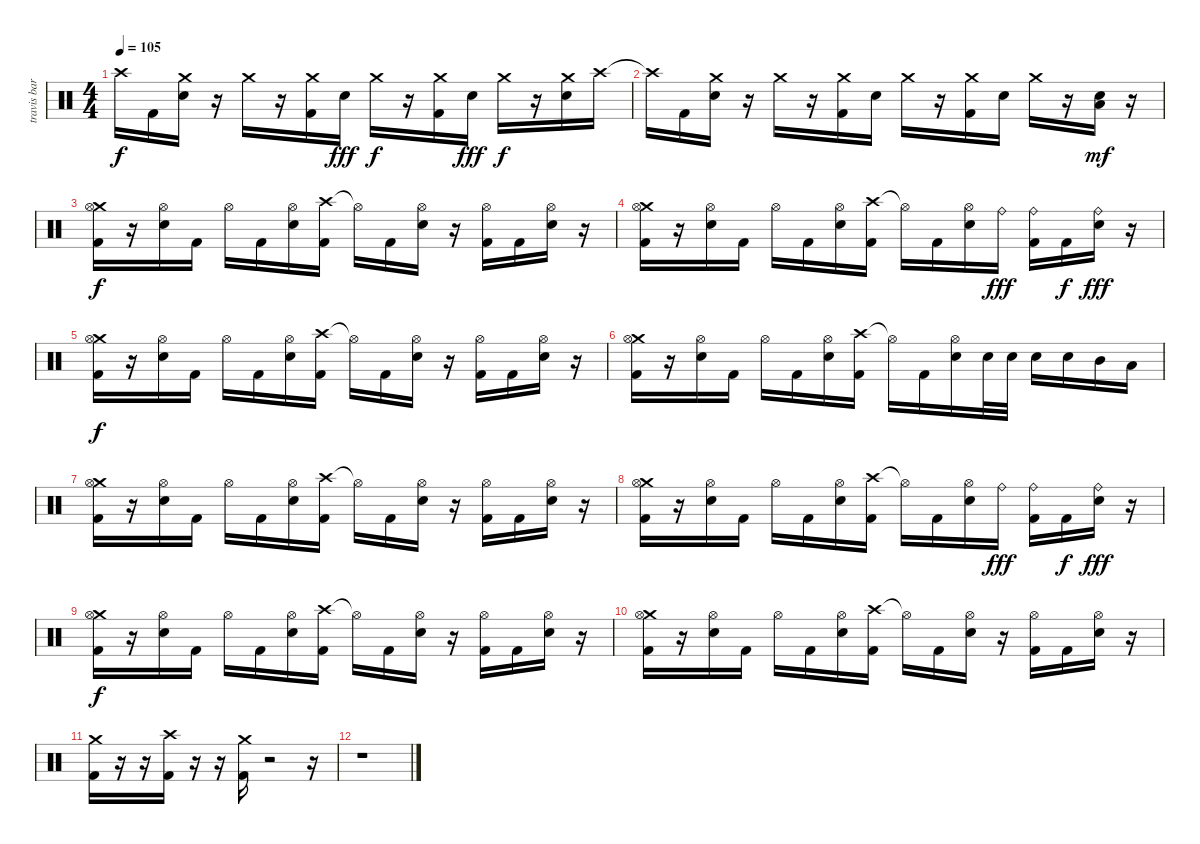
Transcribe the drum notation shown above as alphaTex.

\track ("travis barker" "travis bar") {instrument percussion}
\staff {score}
\articulation defaults
\ts (4 4)
\tempo 105
\clef neutral
\ks c "Crash high (hit)"{t}.16{dy f} "Kick (hit) 2".16
("Crash medium (hit)" "Electric Snare (hit)").16 r.16 "Crash medium (hit)".16 r.16 ("Crash medium (hit)" "Kick (hit) 2").16 "Electric Snare (hit)".16{dy fff} "Crash medium (hit)".16{dy f} r.16 ("Crash medium (hit)" "Kick (hit) 2").16 "Electric Snare (hit)".16{dy fff} "Crash medium (hit)".16{dy f} r.16 ("Crash medium (hit)" "Electric Snare (hit)").16 "Crash high (hit)".16 |
"Crash high (hit)"{t}.16 "Kick (hit) 2".16 ("Crash medium (hit)" "Electric Snare (hit)").16 r.16 "Crash medium (hit)".16 r.16 ("Crash medium (hit)" "Kick (hit) 2").16 "Electric Snare (hit)".16 "Crash medium (hit)".16 r.16 ("Crash medium (hit)" "Kick (hit) 2").16 "Electric Snare (hit)".16 "Crash medium (hit)".16 r.16 ("Low Tom (hit)" "Electric Snare (hit)").16{dy mf} r.16 |
("Crash medium (hit)" "Hi-Hat (open)" "Kick (hit) 2").16{dy f} r.16 ("Hi-Hat (open)" "Electric Snare (hit)").16 "Kick (hit) 2".16 "Hi-Hat (open)".16 "Kick (hit) 2".16 ("Hi-Hat (open)" "Electric Snare (hit)").16 ("Crash high (hit)" "Kick (hit) 2").16 "Hi-Hat (open)"{t}.16 "Kick (hit) 2".16 ("Hi-Hat (open)" "Electric Snare (hit)").16 r.16 ("Hi-Hat (open)" "Kick (hit) 2").16 "Kick (hit) 2".16 ("Hi-Hat (open)" "Electric Snare (hit)").16 r.16 |
("Crash medium (hit)" "Hi-Hat (open)" "Kick (hit) 2").16 r.16 ("Hi-Hat (open)" "Electric Snare (hit)").16 "Kick (hit) 2".16 "Hi-Hat (open)".16 "Kick (hit) 2".16 ("Hi-Hat (open)" "Electric Snare (hit)").16 ("Crash high (hit)" "Kick (hit) 2").16 "Hi-Hat (open)"{t}.16 "Kick (hit) 2".16 ("Hi-Hat (open)" "Electric Snare (hit)").16 "Ride (bell)".16{dy fff} ("Ride (bell)" "Kick (hit) 2").16 "Kick (hit) 2".16{dy f} ("Ride (bell)" "Electric Snare (hit)").16{dy fff} r.16 |
("Crash medium (hit)" "Hi-Hat (open)" "Kick (hit) 2").16{dy f} r.16 ("Hi-Hat (open)" "Electric Snare (hit)").16 "Kick (hit) 2".16 "Hi-Hat (open)".16 "Kick (hit) 2".16 ("Hi-Hat (open)" "Electric Snare (hit)").16 ("Crash high (hit)" "Kick (hit) 2").16 "Hi-Hat (open)"{t}.16 "Kick (hit) 2".16 ("Hi-Hat (open)" "Electric Snare (hit)").16 r.16 ("Hi-Hat (open)" "Kick (hit) 2").16 "Kick (hit) 2".16 ("Hi-Hat (open)" "Electric Snare (hit)").16 r.16 |
("Crash medium (hit)" "Hi-Hat (open)" "Kick (hit) 2").16 r.16 ("Hi-Hat (open)" "Electric Snare (hit)").16 "Kick (hit) 2".16 "Hi-Hat (open)".16 "Kick (hit) 2".16 ("Hi-Hat (open)" "Electric Snare (hit)").16 ("Crash high (hit)" "Kick (hit) 2").16 "Hi-Hat (open)"{t}.16 "Kick (hit) 2".16 ("Hi-Hat (open)" "Electric Snare (hit)").16 "Electric Snare (hit)".32 "Electric Snare (hit)".32 "Electric Snare (hit)".16 "Electric Snare (hit)".16 "Mid Tom (hit)".16 "Low Tom (hit)".16 |
("Crash medium (hit)" "Hi-Hat (open)" "Kick (hit) 2").16 r.16 ("Hi-Hat (open)" "Electric Snare (hit)").16 "Kick (hit) 2".16 "Hi-Hat (open)".16 "Kick (hit) 2".16 ("Hi-Hat (open)" "Electric Snare (hit)").16 ("Crash high (hit)" "Kick (hit) 2").16 "Hi-Hat (open)"{t}.16 "Kick (hit) 2".16 ("Hi-Hat (open)" "Electric Snare (hit)").16 r.16 ("Hi-Hat (open)" "Kick (hit) 2").16 "Kick (hit) 2".16 ("Hi-Hat (open)" "Electric Snare (hit)").16 r.16 |
("Crash medium (hit)" "Hi-Hat (open)" "Kick (hit) 2").16 r.16 ("Hi-Hat (open)" "Electric Snare (hit)").16 "Kick (hit) 2".16 "Hi-Hat (open)".16 "Kick (hit) 2".16 ("Hi-Hat (open)" "Electric Snare (hit)").16 ("Crash high (hit)" "Kick (hit) 2").16 "Hi-Hat (open)"{t}.16 "Kick (hit) 2".16 ("Hi-Hat (open)" "Electric Snare (hit)").16 "Ride (bell)".16{dy fff} ("Ride (bell)" "Kick (hit) 2").16 "Kick (hit) 2".16{dy f} ("Ride (bell)" "Electric Snare (hit)").16{dy fff} r.16 |
("Crash medium (hit)" "Hi-Hat (open)" "Kick (hit) 2").16{dy f} r.16 ("Hi-Hat (open)" "Electric Snare (hit)").16 "Kick (hit) 2".16 "Hi-Hat (open)".16 "Kick (hit) 2".16 ("Hi-Hat (open)" "Electric Snare (hit)").16 ("Crash high (hit)" "Kick (hit) 2").16 "Hi-Hat (open)"{t}.16 "Kick (hit) 2".16 ("Hi-Hat (open)" "Electric Snare (hit)").16 r.16 ("Hi-Hat (open)" "Kick (hit) 2").16 "Kick (hit) 2".16 ("Hi-Hat (open)" "Electric Snare (hit)").16 r.16 |
("Crash medium (hit)" "Hi-Hat (open)" "Kick (hit) 2").16 r.16 ("Hi-Hat (open)" "Electric Snare (hit)").16 "Kick (hit) 2".16 "Hi-Hat (open)".16 "Kick (hit) 2".16 ("Hi-Hat (open)" "Electric Snare (hit)").16 ("Crash high (hit)" "Kick (hit) 2").16 "Hi-Hat (open)"{t}.16 "Kick (hit) 2".16 ("Hi-Hat (open)" "Electric Snare (hit)").16 r.16 ("Hi-Hat (open)" "Kick (hit) 2").16 "Kick (hit) 2".16 ("Hi-Hat (open)" "Electric Snare (hit)").16 r.16 |
("Crash medium (hit)" "Kick (hit) 2").16 r.16 r.16 ("Crash high (hit)" "Kick (hit) 2").16 r.16 r.16 ("Crash medium (hit)" "Kick (hit) 2").16 r.2 r.16 |
r.1
